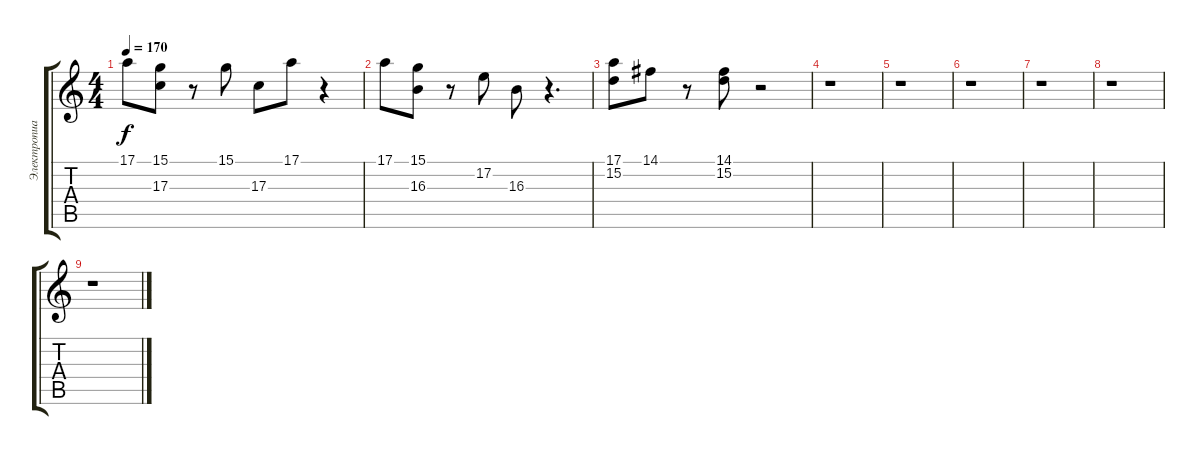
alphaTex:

\track ("Электропиано(Козлов)" "Электропиа") {instrument harpsichord}
\staff {score tabs}
\tuning (E4 B3 G3 D3 A2 E2) {hide}
\ts (4 4)
\tempo 170
\clef g2
\ks c
17.1.8{dy f} (15.1 17.3).8 r.8 15.1.8 17.3.8 17.1.8 r.4 |
17.1.8 (15.1 16.3).8 r.8 17.2.8 16.3.8 r.4{d} |
(17.1 15.2).8 14.1.8 r.8 (14.1 15.2).8 r.2 |
r.1 |
r.1 |
r.1 |
r.1 |
r.1 |
r.1
